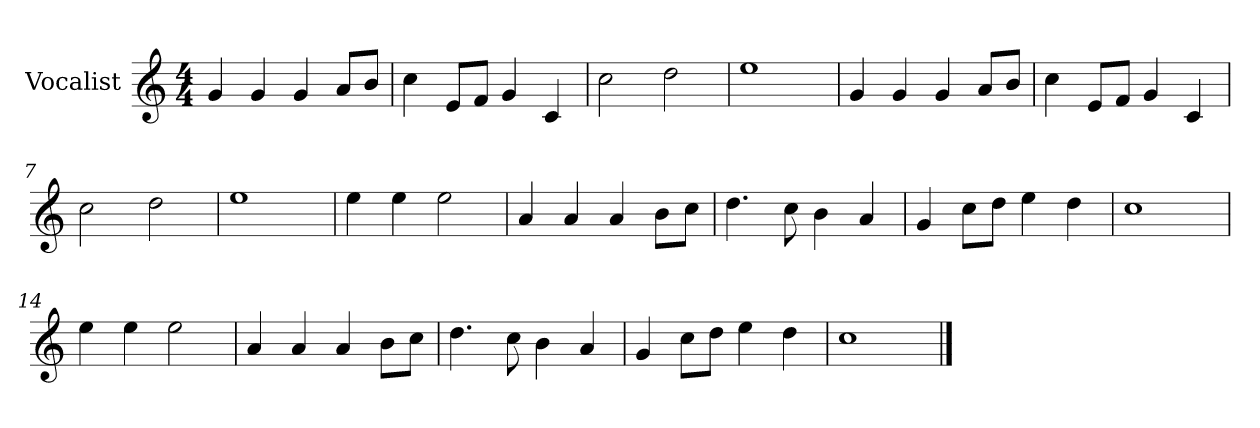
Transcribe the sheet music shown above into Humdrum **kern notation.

**kern
*part1
*staff1
*I"Vocalist
*k[]
*C:
*M4/4
=1
4g
4g
4g
8aL
8bJ
=2
4cc
8eL
8fJ
4g
4c
=3
2cc
2dd
=4
1ee
=5
4g
4g
4g
8aL
8bJ
=6
4cc
8eL
8fJ
4g
4c
=7
2cc
2dd
=8
1ee
=9
4ee
4ee
2ee
=10
4a
4a
4a
8bL
8ccJ
=11
4.dd
8cc
4b
4a
=12
4g
8ccL
8ddJ
4ee
4dd
=13
1cc
=14
4ee
4ee
2ee
=15
4a
4a
4a
8bL
8ccJ
=16
4.dd
8cc
4b
4a
=17
4g
8ccL
8ddJ
4ee
4dd
=18
1cc
==
*-
